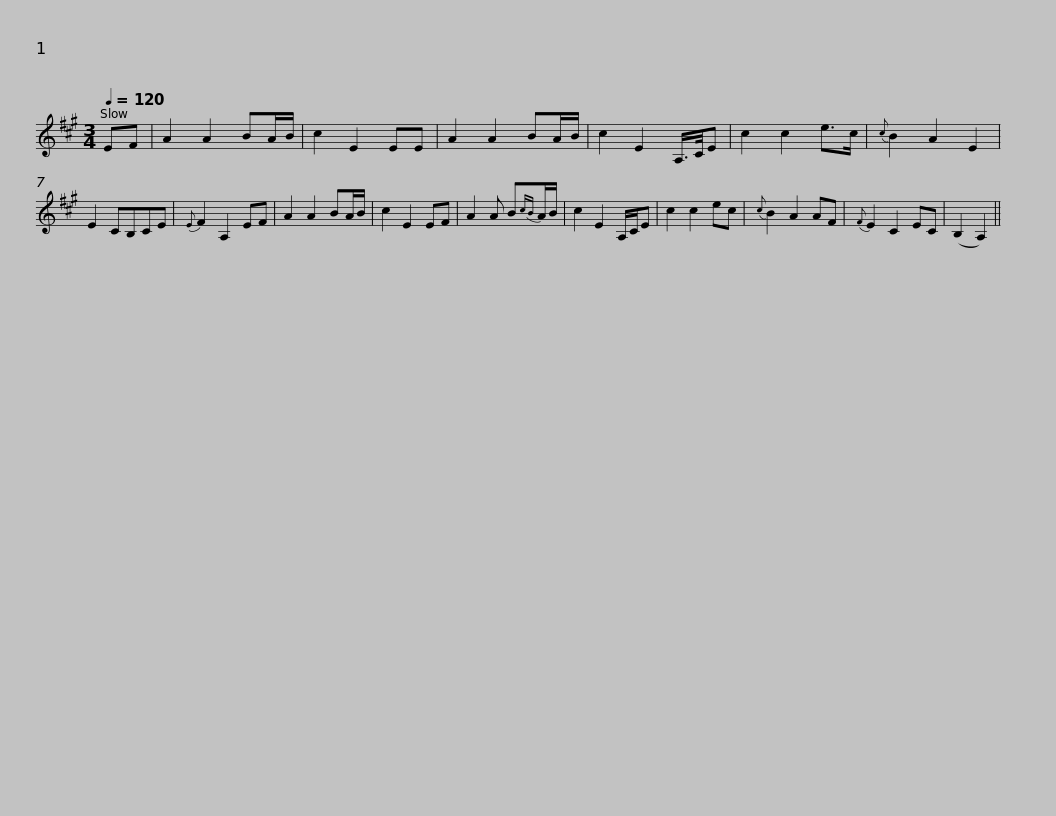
X:1
L:1/8
Q:1/4=120
M:3/4
I:linebreak $
K:A
V:1 treble
V:1
 EF | A2 A2 BA/B/ | c2 E2 EE | A2 A2 BA/B/ | c2 E2 A,/>C/E | %5
 c2 c2 e>c |{c} B2 A2 E2 | E2 CB,CE |{E} F2 A,2 EF |$ A2 A2 BA/B/ | %10
 c2 E2 EF | A2 A B{cB}A/B/ | c2 E2 A,/C/E | c2 c2 ec |{c} B2 A2 AF | %15
{F} E2 C2 EC | (B,2 A,2) || %17
